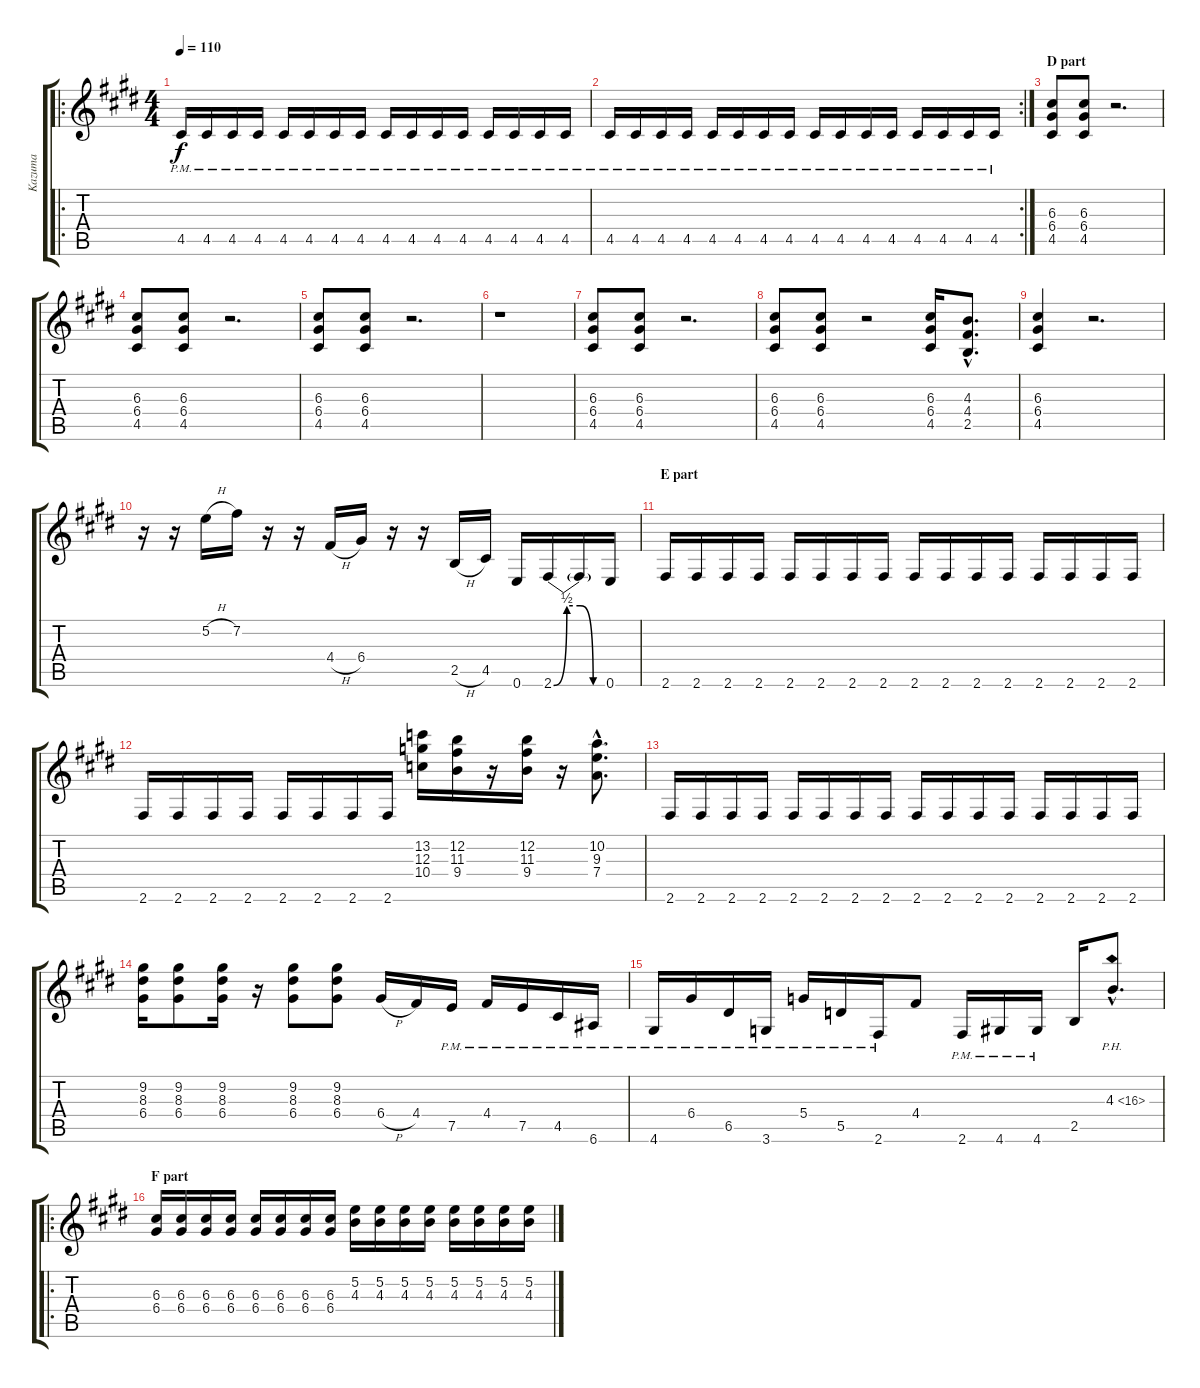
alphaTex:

\track ("Kazuma" "Kazuma") {instrument overdrivenguitar}
\staff {score tabs}
\tuning (E4 B3 G3 D3 A2 E2) {hide}
\ro
\ts (4 4)
\tempo 110
\clef g2
\ks c#minor
4.5{pm}.16{dy f} 4.5{pm}.16 4.5{pm}.16 4.5{pm}.16 4.5{pm}.16 4.5{pm}.16 4.5{pm}.16 4.5{pm}.16 4.5{pm}.16 4.5{pm}.16 4.5{pm}.16 4.5{pm}.16 4.5{pm}.16 4.5{pm}.16 4.5{pm}.16 4.5{pm}.16 |
\rc 2
4.5{pm}.16 4.5{pm}.16 4.5{pm}.16 4.5{pm}.16 4.5{pm}.16 4.5{pm}.16 4.5{pm}.16 4.5{pm}.16 4.5{pm}.16 4.5{pm}.16 4.5{pm}.16 4.5{pm}.16 4.5{pm}.16 4.5{pm}.16 4.5{pm}.16 4.5{pm}.16 |
\section ("" "D part")
(6.3 6.4 4.5).8 (6.3 6.4 4.5).8 r.2{d} |
(6.3 6.4 4.5).8 (6.3 6.4 4.5).8 r.2{d} |
(6.3 6.4 4.5).8 (6.3 6.4 4.5).8 r.2{d} |
r.1 |
(6.3 6.4 4.5).8 (6.3 6.4 4.5).8 r.2{d} |
(6.3 6.4 4.5).8 (6.3 6.4 4.5).8 r.2 (6.3 6.4 4.5).16 (4.3{hac} 4.4{hac} 2.5{hac}).8{d} |
(6.3 6.4 4.5).4 r.2{d} |
r.16 r.16 5.2{h}.16 7.2.16 r.16 r.16 4.4{h}.16 6.4.16 r.16 r.16 2.5{h}.16 4.5.16 0.6.16 2.6{be (custom 0 0 15 2 30 2 45 0 60 0)}.16 2.6{t}.16 0.6.16 |
\section ("" "E part")
2.6.16 2.6.16 2.6.16 2.6.16 2.6.16 2.6.16 2.6.16 2.6.16 2.6.16 2.6.16 2.6.16 2.6.16 2.6.16 2.6.16 2.6.16 2.6.16 |
2.6.16 2.6.16 2.6.16 2.6.16 2.6.16 2.6.16 2.6.16 2.6.16 (13.2 12.3 10.4).16 (12.2 11.3 9.4).16 r.16 (12.2 11.3 9.4).16 r.16 (10.2{hac} 9.3{hac} 7.4{hac}).8{d} |
2.6.16 2.6.16 2.6.16 2.6.16 2.6.16 2.6.16 2.6.16 2.6.16 2.6.16 2.6.16 2.6.16 2.6.16 2.6.16 2.6.16 2.6.16 2.6.16 |
(9.2 8.3 6.4).16 (9.2 8.3 6.4).8 (9.2 8.3 6.4).16 r.16 (9.2 8.3 6.4).8 (9.2 8.3 6.4).8 6.4{h}.16 4.4.16 7.5{pm}.16 4.4{pm}.16 7.5{pm}.16 4.5{pm}.16 6.6{pm}.16 |
4.6{pm}.16 6.4{pm}.16 6.5{pm}.16 3.6{pm}.16 5.4{pm}.16 5.5{pm}.16 2.6{pm}.16 4.4.8 2.6{pm}.16 4.6{pm}.16 4.6{pm}.16 2.5.16 4.3{ph 12 hac}.8{d} |
\ro
\section ("" "F part")
(6.3 6.4).16 (6.3 6.4).16 (6.3 6.4).16 (6.3 6.4).16 (6.3 6.4).16 (6.3 6.4).16 (6.3 6.4).16 (6.3 6.4).16 (5.2 4.3).16 (5.2 4.3).16 (5.2 4.3).16 (5.2 4.3).16 (5.2 4.3).16 (5.2 4.3).16 (5.2 4.3).16 (5.2 4.3).16
